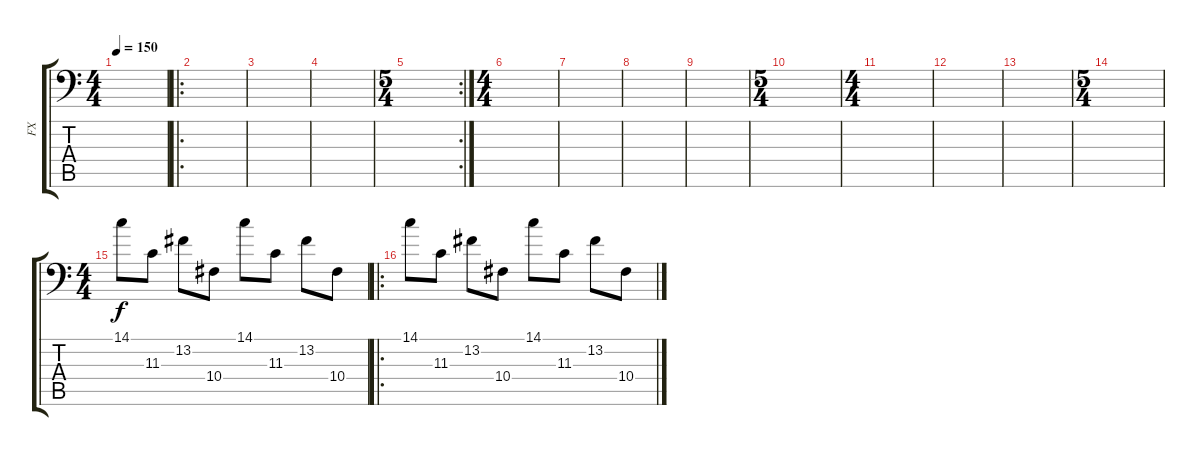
\track ("FX" "FX") {instrument fx1rain}
\staff {score tabs}
\tuning (Bb3 F3 Db3 Ab2 Eb2 Ab1) {hide}
\ts (4 4)
\tempo 150
\clef f4
\ks c
|
\ro
|
|
|
\rc 2
\ts (5 4)
|
\ts (4 4)
|
|
|
|
\ts (5 4)
|
\ts (4 4)
|
|
|
\ts (5 4)
|
\ts (4 4)
14.1.8{volume 15} 11.3.8 13.2.8 10.4.8 14.1.8 11.3.8 13.2.8 10.4.8 |
\ro
14.1.8 11.3.8 13.2.8 10.4.8 14.1.8 11.3.8 13.2.8 10.4.8
